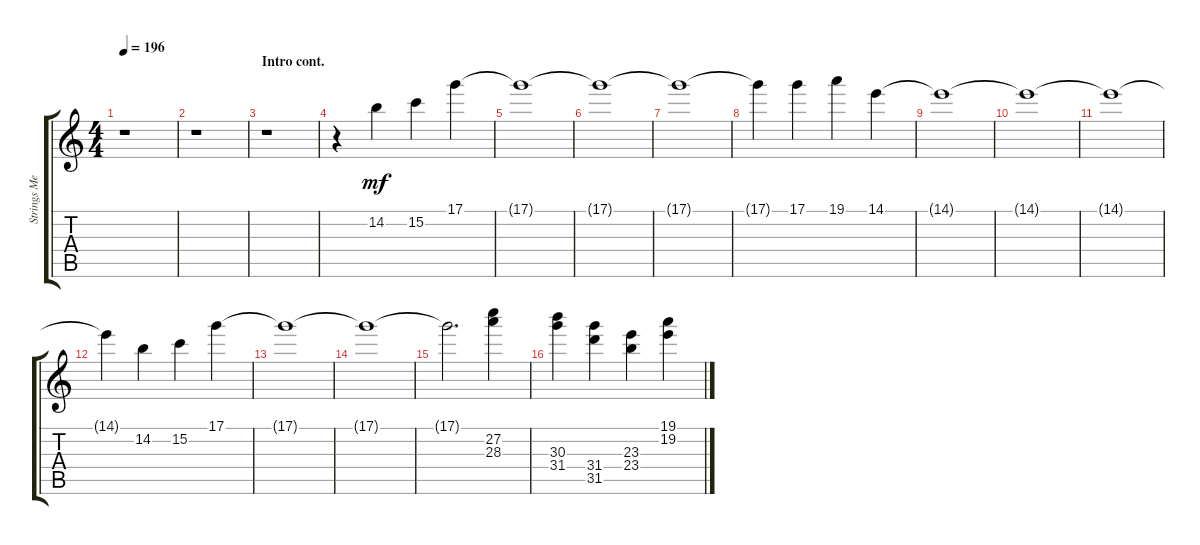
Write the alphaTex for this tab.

\track ("Strings Melody" "Strings Me") {instrument electricguitarclean}
\staff {score tabs}
\tuning (D4 A3 F3 C3 G2 C2) {hide}
\ts (4 4)
\tempo 196
\clef g2
\ks aminor
r.1{dy mf} |
r.1 |
\section ("" "Intro cont.")
r.1 |
r.4 14.2.4 15.2.4 17.1.4 |
17.1{t}.1 |
17.1{t}.1 |
17.1{t}.1 |
17.1{t}.4 17.1.4 19.1.4 14.1.4 |
14.1{t}.1 |
14.1{t}.1 |
14.1{t}.1 |
14.1{t}.4 14.2.4 15.2.4 17.1.4 |
17.1{t}.1 |
17.1{t}.1 |
17.1{t}.2{d} (27.2 28.3).4 |
(30.3 31.4).4 (31.4 31.5).4 (23.3 23.4).4 (19.1 19.2).4
